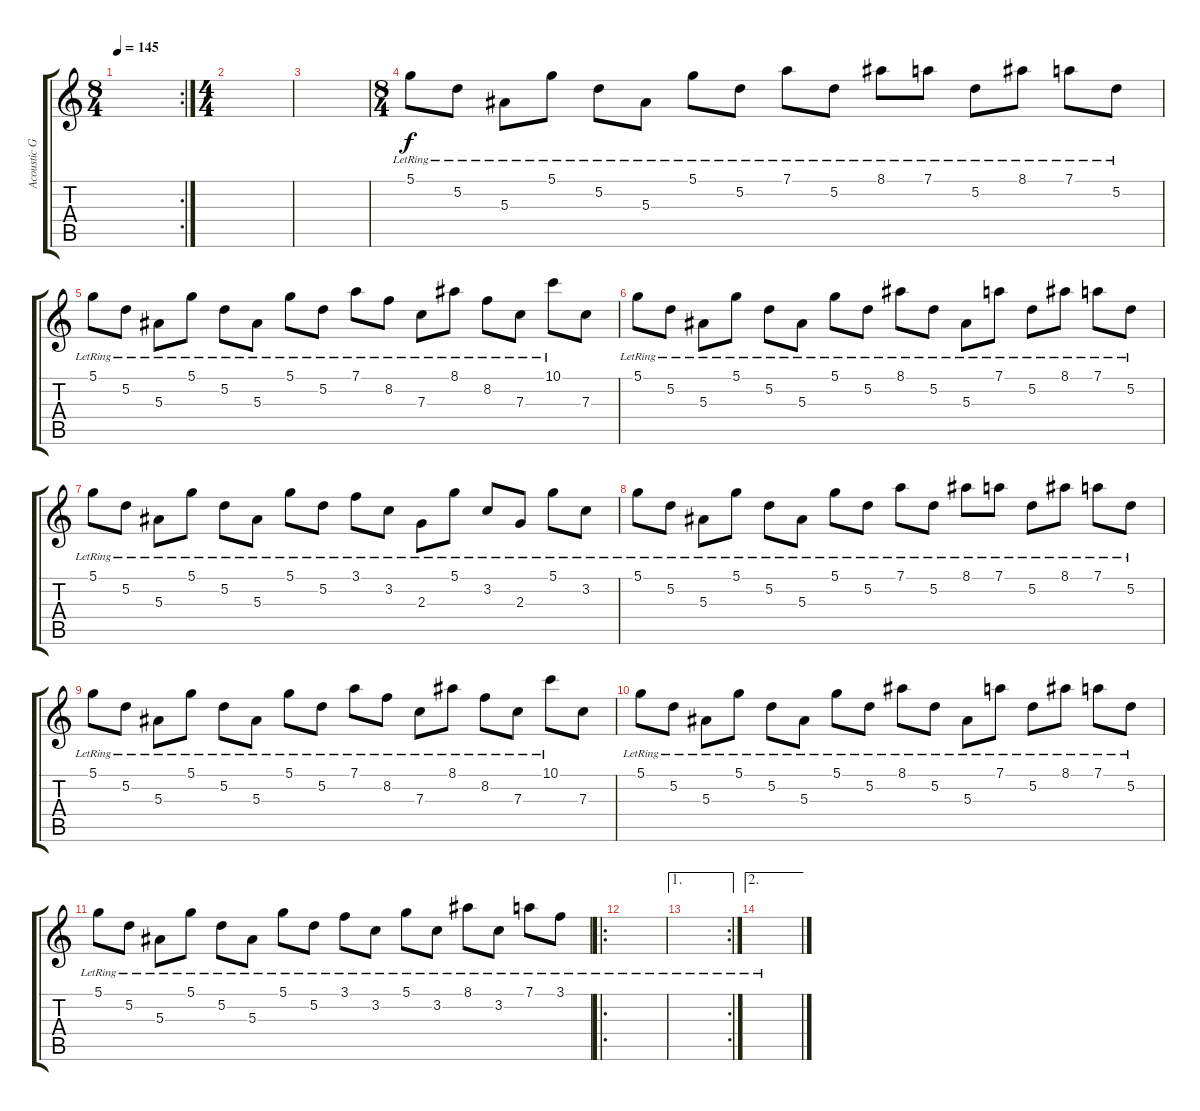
\track ("Acoustic Guitar 1" "Acoustic G") {instrument acousticguitarsteel}
\staff {score tabs}
\tuning (D4 A3 F3 C3 G2 D2) {hide}
\rc 2
\ts (8 4)
\tempo 145
\clef g2
\ks c
|
\ts (4 4)
|
|
\ts (8 4)
5.1{lr}.8{dy f} 5.2{lr}.8 5.3{lr}.8 5.1{lr}.8 5.2{lr}.8 5.3{lr}.8 5.1{lr}.8 5.2{lr}.8 7.1{lr}.8 5.2{lr}.8 8.1{lr}.8 7.1{lr}.8 5.2{lr}.8 8.1{lr}.8 7.1{lr}.8 5.2{lr}.8 |
5.1{lr}.8 5.2{lr}.8 5.3{lr}.8 5.1{lr}.8 5.2{lr}.8 5.3{lr}.8 5.1{lr}.8 5.2{lr}.8 7.1{lr}.8 8.2{lr}.8 7.3{lr}.8 8.1{lr}.8 8.2{lr}.8 7.3{lr}.8 10.1{lr}.8 7.3.8 |
5.1{lr}.8 5.2{lr}.8 5.3{lr}.8 5.1{lr}.8 5.2{lr}.8 5.3{lr}.8 5.1{lr}.8 5.2{lr}.8 8.1{lr}.8 5.2{lr}.8 5.3{lr}.8 7.1{lr}.8 5.2{lr}.8 8.1{lr}.8 7.1{lr}.8 5.2{lr}.8 |
5.1{lr}.8 5.2{lr}.8 5.3{lr}.8 5.1{lr}.8 5.2{lr}.8 5.3{lr}.8 5.1{lr}.8 5.2{lr}.8 3.1{lr}.8 3.2{lr}.8 2.3{lr}.8 5.1{lr}.8 3.2{lr}.8 2.3{lr}.8 5.1{lr}.8 3.2{lr}.8 |
5.1{lr}.8 5.2{lr}.8 5.3{lr}.8 5.1{lr}.8 5.2{lr}.8 5.3{lr}.8 5.1{lr}.8 5.2{lr}.8 7.1{lr}.8 5.2{lr}.8 8.1{lr}.8 7.1{lr}.8 5.2{lr}.8 8.1{lr}.8 7.1{lr}.8 5.2{lr}.8 |
5.1{lr}.8 5.2{lr}.8 5.3{lr}.8 5.1{lr}.8 5.2{lr}.8 5.3{lr}.8 5.1{lr}.8 5.2{lr}.8 7.1{lr}.8 8.2{lr}.8 7.3{lr}.8 8.1{lr}.8 8.2{lr}.8 7.3{lr}.8 10.1{lr}.8 7.3.8 |
5.1{lr}.8 5.2{lr}.8 5.3{lr}.8 5.1{lr}.8 5.2{lr}.8 5.3{lr}.8 5.1{lr}.8 5.2{lr}.8 8.1{lr}.8 5.2{lr}.8 5.3{lr}.8 7.1{lr}.8 5.2{lr}.8 8.1{lr}.8 7.1{lr}.8 5.2{lr}.8 |
5.1{lr}.8 5.2{lr}.8 5.3{lr}.8 5.1{lr}.8 5.2{lr}.8 5.3{lr}.8 5.1{lr}.8 5.2{lr}.8 3.1{lr}.8 3.2{lr}.8 5.1{lr}.8 3.2{lr}.8 8.1{lr}.8 3.2{lr}.8 7.1{lr}.8 3.1{lr}.8 |
\ro
|
\ae 1
\rc 2
|
\ae 2
